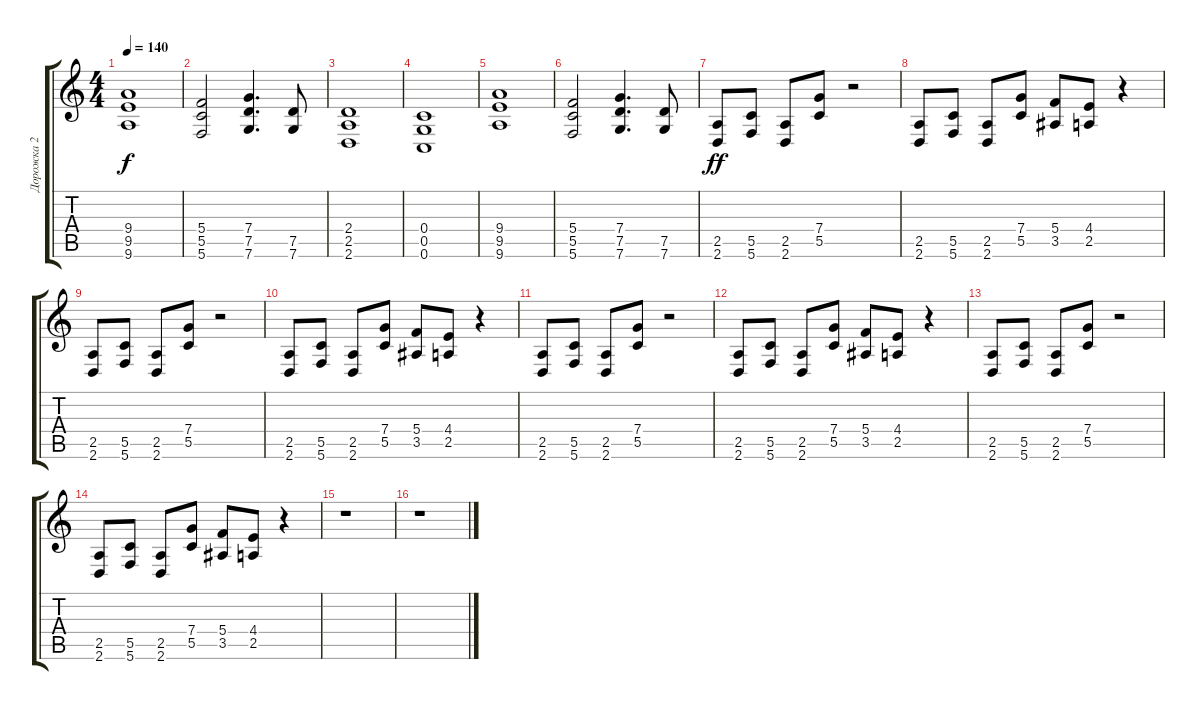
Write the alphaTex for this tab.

\track ("Дорожка 2" "Дорожка 2") {instrument overdrivenguitar}
\staff {score tabs}
\tuning (D4 A3 F3 C3 G2 C2) {hide}
\ts (4 4)
\tempo 140
\clef g2
\ks c
(9.4 9.5 9.6).1{dy f} |
(5.4 5.5 5.6).2 (7.4 7.5 7.6).4{d} (7.5 7.6).8 |
(2.4 2.5 2.6).1 |
(0.4 0.5 0.6).1 |
(9.4 9.5 9.6).1 |
(5.4 5.5 5.6).2 (7.4 7.5 7.6).4{d} (7.5 7.6).8 |
(2.5 2.6).8{dy ff} (5.5 5.6).8 (2.5 2.6).8 (7.4 5.5).8 r.2 |
(2.5 2.6).8 (5.5 5.6).8 (2.5 2.6).8 (7.4 5.5).8 (5.4 3.5).8 (4.4 2.5).8 r.4 |
(2.5 2.6).8 (5.5 5.6).8 (2.5 2.6).8 (7.4 5.5).8 r.2 |
(2.5 2.6).8 (5.5 5.6).8 (2.5 2.6).8 (7.4 5.5).8 (5.4 3.5).8 (4.4 2.5).8 r.4 |
(2.5 2.6).8 (5.5 5.6).8 (2.5 2.6).8 (7.4 5.5).8 r.2 |
(2.5 2.6).8 (5.5 5.6).8 (2.5 2.6).8 (7.4 5.5).8 (5.4 3.5).8 (4.4 2.5).8 r.4 |
(2.5 2.6).8 (5.5 5.6).8 (2.5 2.6).8 (7.4 5.5).8 r.2 |
(2.5 2.6).8 (5.5 5.6).8 (2.5 2.6).8 (7.4 5.5).8 (5.4 3.5).8 (4.4 2.5).8 r.4 |
r.1 |
r.1
